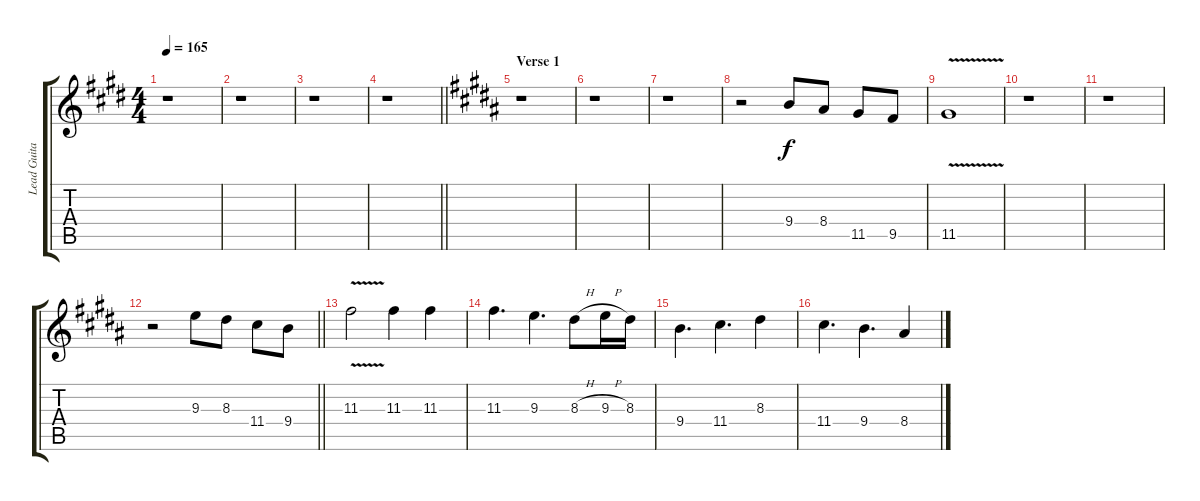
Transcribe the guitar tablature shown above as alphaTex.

\track ("Lead Guitar 1: Juha-Pekka Alanen" "Lead Guita") {instrument overdrivenguitar}
\staff {score tabs}
\tuning (E4 B3 G3 D3 A2 E2) {hide}
\ts (4 4)
\tempo 165
\clef g2
\ks c#minor
r.1{dy f} |
r.1 |
r.1 |
\barLineRight lightlight
r.1 |
\section ("" "Verse 1")
\ks g#minor
r.1 |
r.1 |
r.1 |
r.2 9.4.8 8.4.8 11.5.8 9.5.8 |
11.5{v}.1 |
r.1 |
r.1 |
\barLineRight lightlight
r.2 9.3.8 8.3.8 11.4.8 9.4.8 |
\section ("" "")
11.3{v}.2 11.3.4 11.3.4 |
11.3.4{d} 9.3.4{d} 8.3{h}.8 9.3{h}.16 8.3.16 |
9.4.4{d} 11.4.4{d} 8.3.4 |
11.4.4{d} 9.4.4{d} 8.4.4
